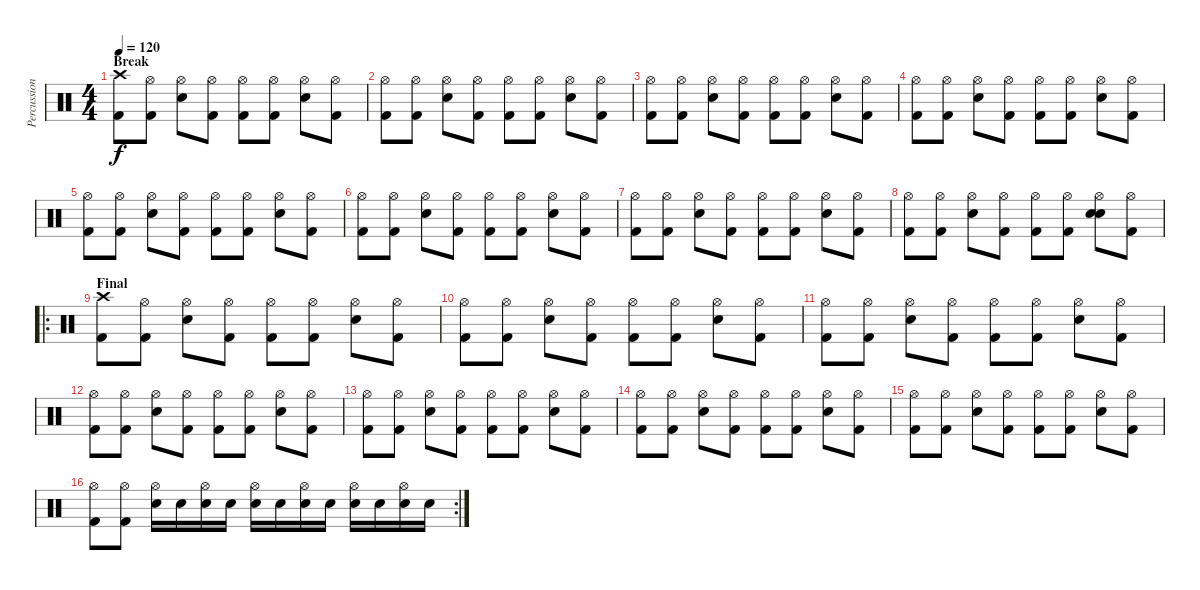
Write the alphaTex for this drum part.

\track ("Percussions" "Percussion") {instrument percussion}
\staff {score}
\articulation defaults
\ts (4 4)
\section ("" "Break")
\tempo 120
\clef neutral
\ks c
("Crash high (hit)" "Kick (hit) 2").8{dy f} ("Hi-Hat (open)" "Kick (hit) 2").8 ("Hi-Hat (open)" "Electric Snare (hit)").8 ("Hi-Hat (open)" "Kick (hit) 2").8 ("Hi-Hat (open)" "Kick (hit) 2").8 ("Hi-Hat (open)" "Kick (hit) 2").8 ("Hi-Hat (open)" "Electric Snare (hit)").8 ("Hi-Hat (open)" "Kick (hit) 2").8 |
("Hi-Hat (open)" "Kick (hit) 2").8 ("Hi-Hat (open)" "Kick (hit) 2").8 ("Hi-Hat (open)" "Electric Snare (hit)").8 ("Hi-Hat (open)" "Kick (hit) 2").8 ("Hi-Hat (open)" "Kick (hit) 2").8 ("Hi-Hat (open)" "Kick (hit) 2").8 ("Hi-Hat (open)" "Electric Snare (hit)").8 ("Hi-Hat (open)" "Kick (hit) 2").8 |
("Hi-Hat (open)" "Kick (hit) 2").8 ("Hi-Hat (open)" "Kick (hit) 2").8 ("Hi-Hat (open)" "Electric Snare (hit)").8 ("Hi-Hat (open)" "Kick (hit) 2").8 ("Hi-Hat (open)" "Kick (hit) 2").8 ("Hi-Hat (open)" "Kick (hit) 2").8 ("Hi-Hat (open)" "Electric Snare (hit)").8 ("Hi-Hat (open)" "Kick (hit) 2").8 |
("Hi-Hat (open)" "Kick (hit) 2").8 ("Hi-Hat (open)" "Kick (hit) 2").8 ("Hi-Hat (open)" "Electric Snare (hit)").8 ("Hi-Hat (open)" "Kick (hit) 2").8 ("Hi-Hat (open)" "Kick (hit) 2").8 ("Hi-Hat (open)" "Kick (hit) 2").8 ("Hi-Hat (open)" "Electric Snare (hit)").8 ("Hi-Hat (open)" "Kick (hit) 2").8 |
("Hi-Hat (open)" "Kick (hit) 2").8 ("Hi-Hat (open)" "Kick (hit) 2").8 ("Hi-Hat (open)" "Electric Snare (hit)").8 ("Hi-Hat (open)" "Kick (hit) 2").8 ("Hi-Hat (open)" "Kick (hit) 2").8 ("Hi-Hat (open)" "Kick (hit) 2").8 ("Hi-Hat (open)" "Electric Snare (hit)").8 ("Hi-Hat (open)" "Kick (hit) 2").8 |
("Hi-Hat (open)" "Kick (hit) 2").8 ("Hi-Hat (open)" "Kick (hit) 2").8 ("Hi-Hat (open)" "Electric Snare (hit)").8 ("Hi-Hat (open)" "Kick (hit) 2").8 ("Hi-Hat (open)" "Kick (hit) 2").8 ("Hi-Hat (open)" "Kick (hit) 2").8 ("Hi-Hat (open)" "Electric Snare (hit)").8 ("Hi-Hat (open)" "Kick (hit) 2").8 |
("Hi-Hat (open)" "Kick (hit) 2").8 ("Hi-Hat (open)" "Kick (hit) 2").8 ("Hi-Hat (open)" "Electric Snare (hit)").8 ("Hi-Hat (open)" "Kick (hit) 2").8 ("Hi-Hat (open)" "Kick (hit) 2").8 ("Hi-Hat (open)" "Kick (hit) 2").8 ("Hi-Hat (open)" "Electric Snare (hit)").8 ("Hi-Hat (open)" "Kick (hit) 2").8 |
("Hi-Hat (open)" "Kick (hit) 2").8 ("Hi-Hat (open)" "Kick (hit) 2").8 ("Hi-Hat (open)" "Electric Snare (hit)").8 ("Hi-Hat (open)" "Kick (hit) 2").8 ("Hi-Hat (open)" "Kick (hit) 2").8 ("Hi-Hat (open)" "Kick (hit) 2").8 ("Hi-Hat (open)" "Electric Snare (hit)" "Electric Snare (hit)").8 ("Hi-Hat (open)" "Kick (hit) 2").8 |
\ro
\section ("" "Final")
("Crash high (hit)" "Kick (hit) 2").8 ("Hi-Hat (open)" "Kick (hit) 2").8 ("Hi-Hat (open)" "Electric Snare (hit)").8 ("Hi-Hat (open)" "Kick (hit) 2").8 ("Hi-Hat (open)" "Kick (hit) 2").8 ("Hi-Hat (open)" "Kick (hit) 2").8 ("Hi-Hat (open)" "Electric Snare (hit)").8 ("Hi-Hat (open)" "Kick (hit) 2").8 |
("Hi-Hat (open)" "Kick (hit) 2").8 ("Hi-Hat (open)" "Kick (hit) 2").8 ("Hi-Hat (open)" "Electric Snare (hit)").8 ("Hi-Hat (open)" "Kick (hit) 2").8 ("Hi-Hat (open)" "Kick (hit) 2").8 ("Hi-Hat (open)" "Kick (hit) 2").8 ("Hi-Hat (open)" "Electric Snare (hit)").8 ("Hi-Hat (open)" "Kick (hit) 2").8 |
("Hi-Hat (open)" "Kick (hit) 2").8 ("Hi-Hat (open)" "Kick (hit) 2").8 ("Hi-Hat (open)" "Electric Snare (hit)").8 ("Hi-Hat (open)" "Kick (hit) 2").8 ("Hi-Hat (open)" "Kick (hit) 2").8 ("Hi-Hat (open)" "Kick (hit) 2").8 ("Hi-Hat (open)" "Electric Snare (hit)").8 ("Hi-Hat (open)" "Kick (hit) 2").8 |
("Hi-Hat (open)" "Kick (hit) 2").8 ("Hi-Hat (open)" "Kick (hit) 2").8 ("Hi-Hat (open)" "Electric Snare (hit)").8 ("Hi-Hat (open)" "Kick (hit) 2").8 ("Hi-Hat (open)" "Kick (hit) 2").8 ("Hi-Hat (open)" "Kick (hit) 2").8 ("Hi-Hat (open)" "Electric Snare (hit)").8 ("Hi-Hat (open)" "Kick (hit) 2").8 |
("Hi-Hat (open)" "Kick (hit) 2").8 ("Hi-Hat (open)" "Kick (hit) 2").8 ("Hi-Hat (open)" "Electric Snare (hit)").8 ("Hi-Hat (open)" "Kick (hit) 2").8 ("Hi-Hat (open)" "Kick (hit) 2").8 ("Hi-Hat (open)" "Kick (hit) 2").8 ("Hi-Hat (open)" "Electric Snare (hit)").8 ("Hi-Hat (open)" "Kick (hit) 2").8 |
("Hi-Hat (open)" "Kick (hit) 2").8 ("Hi-Hat (open)" "Kick (hit) 2").8 ("Hi-Hat (open)" "Electric Snare (hit)").8 ("Hi-Hat (open)" "Kick (hit) 2").8 ("Hi-Hat (open)" "Kick (hit) 2").8 ("Hi-Hat (open)" "Kick (hit) 2").8 ("Hi-Hat (open)" "Electric Snare (hit)").8 ("Hi-Hat (open)" "Kick (hit) 2").8 |
("Hi-Hat (open)" "Kick (hit) 2").8 ("Hi-Hat (open)" "Kick (hit) 2").8 ("Hi-Hat (open)" "Electric Snare (hit)").8 ("Hi-Hat (open)" "Kick (hit) 2").8 ("Hi-Hat (open)" "Kick (hit) 2").8 ("Hi-Hat (open)" "Kick (hit) 2").8 ("Hi-Hat (open)" "Electric Snare (hit)").8 ("Hi-Hat (open)" "Kick (hit) 2").8 |
\rc 2
("Hi-Hat (open)" "Kick (hit) 2").8 ("Hi-Hat (open)" "Kick (hit) 2").8 ("Hi-Hat (open)" "Electric Snare (hit)").16 "Electric Snare (hit)".16 ("Hi-Hat (open)" "Electric Snare (hit)").16 "Electric Snare (hit)".16 ("Hi-Hat (open)" "Electric Snare (hit)").16 "Electric Snare (hit)".16 ("Hi-Hat (open)" "Electric Snare (hit)").16 "Electric Snare (hit)".16 ("Hi-Hat (open)" "Electric Snare (hit)").16 "Electric Snare (hit)".16 ("Hi-Hat (open)" "Electric Snare (hit)").16 "Electric Snare (hit)".16
